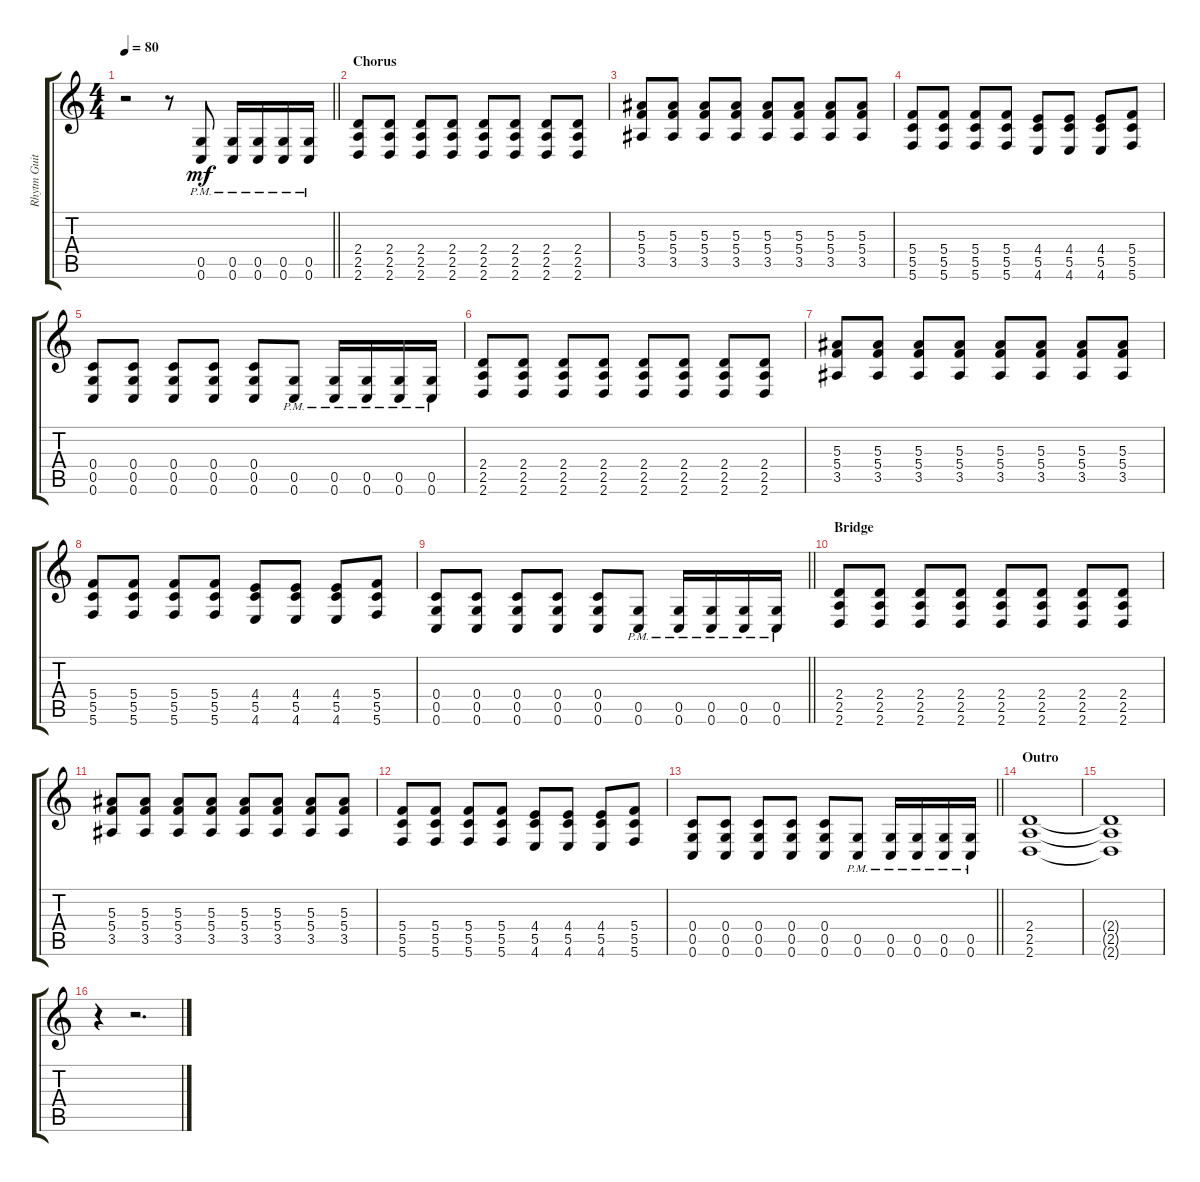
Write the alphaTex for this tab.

\track ("Rhytm Guitar 2" "Rhytm Guit") {instrument distortionguitar}
\staff {score tabs}
\tuning (D4 A3 F3 C3 G2 C2) {hide}
\ts (4 4)
\tempo 80
\clef g2
\barLineRight lightlight
\ks c
r.2{dy mf} r.8 (0.5{pm} 0.6{pm}).8 (0.5{pm} 0.6{pm}).16 (0.5{pm} 0.6{pm}).16 (0.5{pm} 0.6{pm}).16 (0.5{pm} 0.6{pm}).16 |
\section ("" "Chorus")
(2.4 2.5 2.6).8 (2.4 2.5 2.6).8 (2.4 2.5 2.6).8 (2.4 2.5 2.6).8 (2.4 2.5 2.6).8 (2.4 2.5 2.6).8 (2.4 2.5 2.6).8 (2.4 2.5 2.6).8 |
(5.3 5.4 3.5).8 (5.3 5.4 3.5).8 (5.3 5.4 3.5).8 (5.3 5.4 3.5).8 (5.3 5.4 3.5).8 (5.3 5.4 3.5).8 (5.3 5.4 3.5).8 (5.3 5.4 3.5).8 |
(5.4 5.5 5.6).8 (5.4 5.5 5.6).8 (5.4 5.5 5.6).8 (5.4 5.5 5.6).8 (4.4 5.5 4.6).8 (4.4 5.5 4.6).8 (4.4 5.5 4.6).8 (5.4 5.5 5.6).8 |
(0.4 0.5 0.6).8 (0.4 0.5 0.6).8 (0.4 0.5 0.6).8 (0.4 0.5 0.6).8 (0.4 0.5 0.6).8 (0.5{pm} 0.6{pm}).8 (0.5{pm} 0.6{pm}).16 (0.5{pm} 0.6{pm}).16 (0.5{pm} 0.6{pm}).16 (0.5{pm} 0.6{pm}).16 |
(2.4 2.5 2.6).8 (2.4 2.5 2.6).8 (2.4 2.5 2.6).8 (2.4 2.5 2.6).8 (2.4 2.5 2.6).8 (2.4 2.5 2.6).8 (2.4 2.5 2.6).8 (2.4 2.5 2.6).8 |
(5.3 5.4 3.5).8 (5.3 5.4 3.5).8 (5.3 5.4 3.5).8 (5.3 5.4 3.5).8 (5.3 5.4 3.5).8 (5.3 5.4 3.5).8 (5.3 5.4 3.5).8 (5.3 5.4 3.5).8 |
(5.4 5.5 5.6).8 (5.4 5.5 5.6).8 (5.4 5.5 5.6).8 (5.4 5.5 5.6).8 (4.4 5.5 4.6).8 (4.4 5.5 4.6).8 (4.4 5.5 4.6).8 (5.4 5.5 5.6).8 |
\barLineRight lightlight
(0.4 0.5 0.6).8 (0.4 0.5 0.6).8 (0.4 0.5 0.6).8 (0.4 0.5 0.6).8 (0.4 0.5 0.6).8 (0.5{pm} 0.6{pm}).8 (0.5{pm} 0.6{pm}).16 (0.5{pm} 0.6{pm}).16 (0.5{pm} 0.6{pm}).16 (0.5{pm} 0.6{pm}).16 |
\section ("" "Bridge")
(2.4 2.5 2.6).8 (2.4 2.5 2.6).8 (2.4 2.5 2.6).8 (2.4 2.5 2.6).8 (2.4 2.5 2.6).8 (2.4 2.5 2.6).8 (2.4 2.5 2.6).8 (2.4 2.5 2.6).8 |
(5.3 5.4 3.5).8 (5.3 5.4 3.5).8 (5.3 5.4 3.5).8 (5.3 5.4 3.5).8 (5.3 5.4 3.5).8 (5.3 5.4 3.5).8 (5.3 5.4 3.5).8 (5.3 5.4 3.5).8 |
(5.4 5.5 5.6).8 (5.4 5.5 5.6).8 (5.4 5.5 5.6).8 (5.4 5.5 5.6).8 (4.4 5.5 4.6).8 (4.4 5.5 4.6).8 (4.4 5.5 4.6).8 (5.4 5.5 5.6).8 |
\barLineRight lightlight
(0.4 0.5 0.6).8 (0.4 0.5 0.6).8 (0.4 0.5 0.6).8 (0.4 0.5 0.6).8 (0.4 0.5 0.6).8 (0.5{pm} 0.6{pm}).8 (0.5{pm} 0.6{pm}).16 (0.5{pm} 0.6{pm}).16 (0.5{pm} 0.6{pm}).16 (0.5{pm} 0.6{pm}).16 |
\section ("" "Outro")
(2.4 2.5 2.6).1 |
(2.4{t} 2.5{t} 2.6{t}).1 |
r.4 r.2{d}
